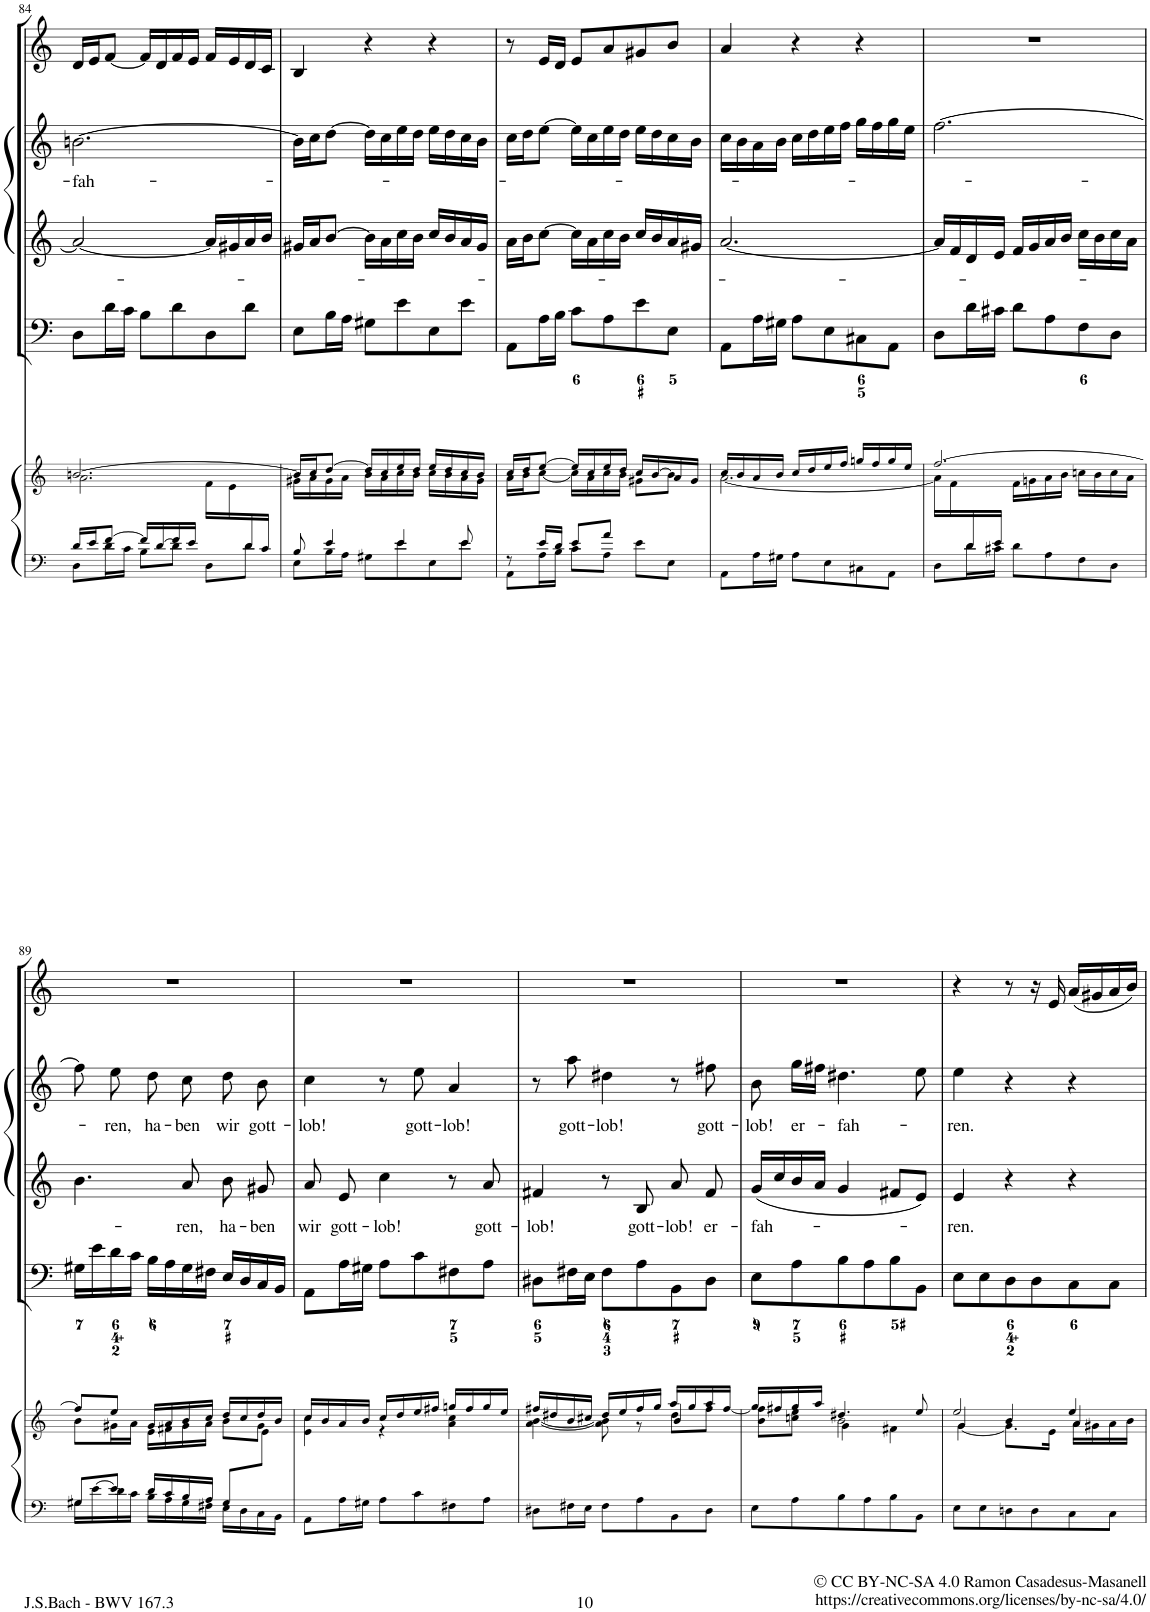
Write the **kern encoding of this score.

**kern	**kern	**kern	**kern	**text	**kern	**text	**kern
*part5	*part5	*part4	*part3	*part3	*part2	*part2	*part1
*staff6	*staff5	*staff4	*staff3	*staff3	*staff2	*staff2	*staff1
*I"Piano reduction	*	*I"Continuo	*I"Alto	*	*I"Soprano	*	*I"Oboe da caccia
*I'Pno	*	*	*	*	*	*	*I'Ob
!!LO:PB:g=z
*clefF4	*clefG2	*clefF4	*clefG2	*	*clefG2	*	*clefG2
*k[]	*k[]	*k[]	*k[]	*	*k[]	*	*k[]
*M3/4	*M3/4	*M3/4	*M3/4	*	*M3/4	*	*M3/4
=84	=84	=84	=84	=84	=84	=84	=84
*^	*^	*	*	*	*	*	*
*	*	*	*^	*	*	*	*	*	*
!	!	!	!	!	!	!	!	!	!LO:LY:b	!
16d/LL	8D\L	[2.bn/	2.a\	2ryy	8D\L	2a/_	.	[2.bn\	-fah-	16d/LL
16e/J	.	.	.	.	.	.	.	.	.	16e/J
[8f/J	16d\L	.	.	.	16d\L	.	.	.	.	[8f/J
.	16c\JJ	.	.	.	16c\JJ	.	.	.	.	.
16f/LL]	8B\L	.	.	.	8B\L	.	.	.	.	16f/LL]
[16d/	.	.	.	.	.	.	.	.	.	16d/
16f/	8d\J]	.	.	.	8d\	.	.	.	.	16f/
16e/JJ	.	.	.	.	.	.	.	.	.	16e/JJ
8ryy	8D\L	.	.	16f\LL	8D\	16a/LL]	.	.	.	16f/LL
.	.	.	.	16e\	.	16g#X/	.	.	.	16e/
16d/	8d\J	.	.	8ryy	8d\J	16a/	.	.	.	16d/
16c/JJ	.	.	.	.	.	16b/JJ	.	.	.	16c/JJ
*	*	*	*v	*v	*	*	*	*	*	*
=85	=85	=85	=85	=85	=85	=85	=85	=85	=85
8B/	8E\L	16b/LL]	16g#X\LL	8E\L	16g#X/LL	.	16b\LL]	.	4B/
.	.	16cc/J	16a\	.	16a/J	.	16cc\J	.	.
4e/	16B\L	[8dd/J	16g#\	16B\L	[8b/J	.	[8dd\J	.	.
.	16A\JJ	.	16a\JJ	16A\JJ	.	.	.	.	.
.	8G#X\L	16dd/LL]	16b\LL	8G#X\L	16b\LL]	.	16dd\LL]	.	4r
.	.	16cc/	16a\	.	16a\	.	16cc\	.	.
4e/	8e\	16ee/	16cc\	8e\	16cc\	.	16ee\	.	.
.	.	16dd/JJ	16b\JJ	.	16b\JJ	.	16dd\JJ	.	.
.	8E\	16ee/LL	16cc\LL	8E\	16cc/LL	.	16ee\LL	.	4r
.	.	16dd/	16b\	.	16b/	.	16dd\	.	.
8e/	8e\J	16cc/	16a\	8e\J	16a/	.	16cc\	.	.
.	.	16b/JJ	16g#\JJ	.	16g#/JJ	.	16b\JJ	.	.
=86	=86	=86	=86	=86	=86	=86	=86	=86	=86
8r	8AA\L	16cc/LL	16a\LL	8AA\L	16a\LL	.	16cc\LL	.	8r
.	.	16dd/J	16b\J	.	16b\J	.	16dd\J	.	.
16e/LL	16A\L	[8ee/J	[8cc\J	16A\L	[8cc\J	.	[8ee\J	.	16e/LL
16d/JJ	16B\JJ	.	.	16B\JJ	.	.	.	.	16d/JJ
8e/L	8c\L	16ee/LL]	16cc\LL]	8c\L	16cc\LL]	.	16ee\LL]	.	8e/L
.	.	16cc/	16a\	.	16a\	.	16cc\	.	.
8a/J	8A\J	16ee/	16cc\	8A\	16cc\	.	16ee\	.	8a/
.	.	16dd/JJ	16b\JJ	.	16b\JJ	.	16dd\JJ	.	.
4ryy	8e\L	16cc/LL	8g#X\L	8e\	16cc/LL	.	16ee\LL	.	8g#X/
.	.	[16b/	.	.	16b/	.	16dd\	.	.
.	8E\J	16a/	8b\J]	8E\J	16a/	.	16cc\	.	8b/J
.	.	16g#/JJ	.	.	16g#X/JJ	.	16b\JJ	.	.
*v	*v	*	*	*	*	*	*	*	*
=87	=87	=87	=87	=87	=87	=87	=87	=87
8AA\L	16cc/LL	[2.a\	8AA\L	[2.a/	.	16cc\LL	.	4a/
.	16b/	.	.	.	.	16b\	.	.
16A\L	16a/	.	16A\L	.	.	16a\	.	.
16G#X\JJ	16b/JJ	.	16G#X\JJ	.	.	16b\JJ	.	.
8A\L	16cc/LL	.	8A\L	.	.	16cc\LL	.	4r
.	16dd/	.	.	.	.	16dd\	.	.
8E\	16ee/	.	8E\	.	.	16ee\	.	.
.	16ff/JJ	.	.	.	.	16ff\JJ	.	.
8C#X\	16ggn/LL	.	8C#X\	.	.	16gg\LL	.	4r
.	16ff/	.	.	.	.	16ff\	.	.
8AA\J	16gg/	.	8AA\J	.	.	16gg\	.	.
.	16ee/JJ	.	.	.	.	16ee\JJ	.	.
=88	=88	=88	=88	=88	=88	=88	=88	=88
*^	*	*	*	*	*	*	*	*
8ryy	8D\L	[2.ff/	16a\LL]	8D\L	16a/LL]	.	[2.ff\	.	2.r
.	.	.	16f\	.	16f/	.	.	.	.
16d/	16d\L	.	8ryy	16d\L	16d/	.	.	.	.
16e/JJ	16c#X\JJ	.	.	16c#X\JJ	16e/JJ	.	.	.	.
2ryy	8d\L	.	16f\LL	8d\L	16f/LL	.	.	.	.
.	.	.	16gn\	.	16g/	.	.	.	.
.	8A\	.	16a\	8A\	16a/	.	.	.	.
.	.	.	16b\JJ	.	16b/JJ	.	.	.	.
.	8F\	.	16ccn\LL	8F\	16cc\LL	.	.	.	.
.	.	.	16b\	.	16b\	.	.	.	.
.	8D\J	.	16cc\	8D\J	16cc\	.	.	.	.
.	.	.	16a\JJ	.	16a\JJ	.	.	.	.
!!LO:LB:g=z
=89	=89	=89	=89	=89	=89	=89	=89	=89	=89
*	*	*	*^	*	*	*	*	*	*
8G#X/L	16G#\LL	8ff/L]	8b\L	8ryy	16G#X\LL	4.b\	.	8ff\]	.	2.r
.	[>16e\	.	.	.	16e\	.	.	.	.	.
*	*	*	*v	*v	*	*	*	*	*	*
!	!	!	!	!	!	!	!	!LO:LY:b	!
8e/J]	16d\	8ee/J	16g#X\L	16d\	.	.	8ee\	-ren,	.
.	16c\JJ	.	16a\JJ	16c\JJ	.	.	.	.	.
!	!	!	!	!	!	!	!	!LO:LY:b	!
16d/LL	16B\LL	16g#/LL	16e\LL	16B\LL	.	.	8dd\	ha-	.
16c/	16A\	16a/	16f#X\	16A\	.	.	.	.	.
!	!	!	!	!	!	!LO:LY:b	!	!LO:LY:b	!
16B/	16G#\	16b/	16g#\	16G#\	8a/	-ren,	8cc\	-ben	.
16A/JJ	16F#X\JJ	16cc/JJ	16a\JJ	16F#X\JJ	.	.	.	.	.
!	!	!	!	!	!	!LO:LY:b	!	!LO:LY:b	!
8G#/L	16E\LL	16dd/LL	8b\L	16E/LL	8b\	ha-	8dd\	wir	.
.	16D\	16cc/	.	16D/	.	.	.	.	.
*	*	*	*^	*	*	*	*	*	*
!	!	!	!	!	!	!	!LO:LY:b	!	!LO:LY:b	!
8ryy	16C\	16dd/	8g#\J	8e\J	16C/	8g#X/	-ben	8b\	gott-	.
.	16BB\JJ	16b/JJ	.	.	16BB/JJ	.	.	.	.	.
*	*	*	*v	*v	*	*	*	*	*	*
=90	=90	=90	=90	=90	=90	=90	=90	=90	=90
!	!	!	!	!	!	!LO:LY:b	!	!LO:LY:b	!
*v	*v	*	*	*	*	*	*	*	*
8AA\L	16cc/LL	4e\ 4cc\	8AA\L	8a/	wir	4cc\	-lob!	2.r
.	16b/	.	.	.	.	.	.	.
!	!	!	!	!	!LO:LY:b	!	!	!
16A\L	16a/	.	16A\L	8e/	gott-	.	.	.
16G#X\JJ	16b/JJ	.	16G#X\JJ	.	.	.	.	.
!	!	!	!	!	!LO:LY:b	!	!	!
8A\L	16cc/LL	4r	8A\L	4cc\	-lob!	8r	.	.
.	16dd/	.	.	.	.	.	.	.
!	!	!	!	!	!	!	!LO:LY:b	!
8c\	16ee/	.	8c\	.	.	8ee\	gott-	.
.	16ff#X/JJ	.	.	.	.	.	.	.
!	!	!	!	!	!	!	!LO:LY:b	!
8F#X\	16ggn/LL	4a\ 4cc\	8F#X\	8r	.	4a/	-lob!	.
.	16ff#/	.	.	.	.	.	.	.
!	!	!	!	!	!LO:LY:b	!	!	!
8A\J	16gg/	.	8A\J	8a/	gott-	.	.	.
.	16ee/JJ	.	.	.	.	.	.	.
=91	=91	=91	=91	=91	=91	=91	=91	=91
*	*	*^	*	*	*	*	*	*
!	!	!	!	!	!	!LO:LY:b	!	!	!
8D#X\L	16ff#X/LL	[4a\ [4b\	4ryy	8D#X\L	4f#X/	-lob!	8r	.	2.r
.	16dd#X/	.	.	.	.	.	.	.	.
!	!	!	!	!	!	!	!	!LO:LY:b	!
16F#X\L	16b/	.	.	16F#X\L	.	.	8aa\	gott-	.
16E\JJ	16cc#X/JJ	.	.	16E\JJ	.	.	.	.	.
!	!	!	!	!	!	!	!	!LO:LY:b	!
8F#\L	16dd#/LL	8a\] 8b\]	4ryy	8F#\L	8r	.	4dd#X\	-lob!	.
.	16ee/	.	.	.	.	.	.	.	.
!	!	!	!	!	!	!LO:LY:b	!	!	!
8A\	16ff#/	8r	.	8A\	8B/	gott-	.	.	.
.	16gg/JJ	.	.	.	.	.	.	.	.
!	!	!	!	!	!	!LO:LY:b	!	!	!
8BB\	16aa/LL	8dd#\L	4b/	8BB\	8a/	-lob!	8r	.	.
.	16gg/	.	.	.	.	.	.	.	.
!	!	!	!	!	!	!LO:LY:b	!	!LO:LY:b	!
8D#\J	16aa/	8ff#\J	.	8D#\J	8f#/	er-	8ff#X\	gott-	.
.	[<16ff#/JJ	.	.	.	.	.	.	.	.
=92	=92	=92	=92	=92	=92	=92	=92	=92	=92
!	!	!	!	!	!	!LO:LY:b	!	!LO:LY:b	!
8E\L	16gg/LL	8b\ 8ff#\]L	4ryy	8E\L	(16g/LL	-fah-	8b\	-lob!	2.r
.	16ff#X/	.	.	.	16cc/	.	.	.	.
!	!	!	!	!	!	!	!	!LO:LY:b	!
8A\	16gg/	8ccn\ 8ee\J	.	8A\	16b/	.	16gg\LL	er-	.
.	16aa/JJ	.	.	.	16a/JJ	.	16ff#X\JJ	.	.
!	!	!	!	!	!	!	!	!LO:LY:b	!
8B\	4.dd#X/	2b\	4g\	8B\	4g/	.	4.dd#X\	-fah-	.
8A\	.	.	.	8A\	.	.	.	.	.
8B\	.	.	4f#X\	8B\	8f#X/L	.	.	.	.
8BB\J	8ee/	.	.	8BB\J	8e/J)	.	8ee\	.	.
=93	=93	=93	=93	=93	=93	=93	=93	=93	=93
!	!	!	!	!	!	!LO:LY:b	!	!LO:LY:b	!
8E\L	2ee/	[4g\	4g/	8E\L	4e/	-ren.	4ee\	-ren.	4r
8E\	.	.	.	8E\	.	.	.	.	.
8Dn\	.	8.g\L]	4b/	8D\	4r	.	4r	.	8r
8D\	.	.	.	8D\	.	.	.	.	16r
.	.	16e\Jk	.	.	.	.	.	.	16e/
8C\	4ee/	16a\LL	4a/	8C\	4r	.	4r	.	(16a/LL
.	.	16g#X\	.	.	.	.	.	.	16g#X/
8C\J	.	16a\	.	8C\J	.	.	.	.	16a/
.	.	16b\JJ	.	.	.	.	.	.	16b/JJ)
*	*v	*v	*v	*	*	*	*	*	*
=	=	=	=	=	=	=	=
*-	*-	*-	*-	*-	*-	*-	*-
